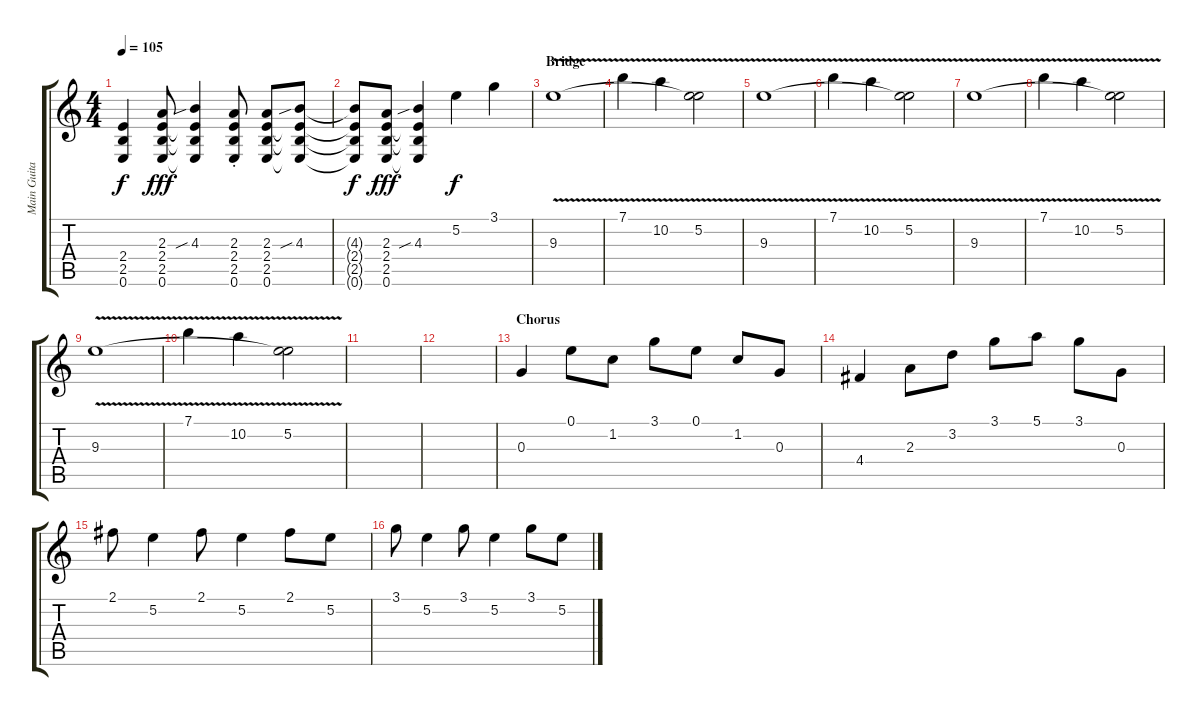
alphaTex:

\track ("Main Guitar" "Main Guita") {instrument overdrivenguitar}
\staff {score tabs}
\tuning (E4 B3 G3 D3 A2 E2) {hide}
\ts (4 4)
\tempo 105
\clef g2
\ks c
(2.4 2.5 0.6).4{dy f} (2.3 2.4 2.5 0.6).8{dy fff} (4.3{sib} 2.4{t} 2.5{t} 0.6{t}).4 (2.3{st} 2.4{st} 2.5{st} 0.6{st}).8 (2.3 2.4 2.5 0.6).8 (4.3{sib} 2.4{t} 2.5{t} 0.6{t}).8 |
(4.3{t} 2.4{t} 2.5{t} 0.6{t}).8{dy f} (2.3 2.4 2.5 0.6).8{dy fff} (4.3{sib} 2.4{t} 2.5{t} 0.6{t}).4 5.2.4{dy f} 3.1.4 |
\section ("" "Bridge")
9.3{v}.1{instrument distortionguitar} |
7.1{v}.4 10.2{v}.4 (5.2 9.3{t}).2 |
9.3{v}.1{instrument distortionguitar} |
7.1{v}.4 10.2{v}.4 (5.2 9.3{t}).2 |
9.3{v}.1{instrument distortionguitar} |
7.1{v}.4 10.2{v}.4 (5.2 9.3{t}).2 |
9.3{v}.1{instrument distortionguitar} |
7.1{v}.4 10.2{v}.4 (5.2 9.3{t}).2 |
|
|
\section ("" "Chorus")
0.3.4{volume 16 balance 4 instrument distortionguitar} 0.1.8 1.2.8 3.1.8 0.1.8 1.2.8 0.3.8 |
4.4.4 2.3.8 3.2.8 3.1.8 5.1.8 3.1.8 0.3.8 |
2.1.8 5.2.4 2.1.8 5.2.4 2.1.8 5.2.8 |
3.1.8 5.2.4 3.1.8 5.2.4 3.1.8 5.2.8
